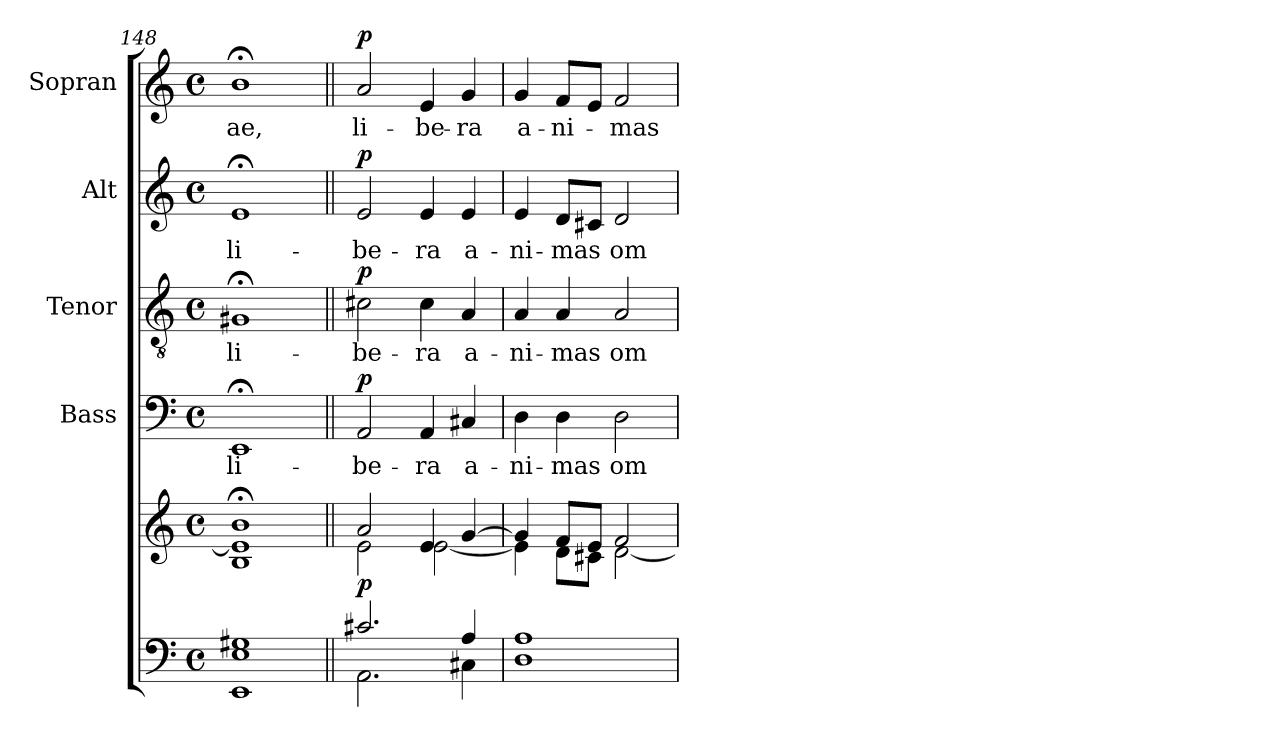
**kern	**kern	**dynam	**kern	**text	**dynam	**kern	**text	**dynam	**kern	**text	**dynam	**kern	**text	**dynam
*part5	*part5	*part5	*part4	*part4	*part4	*part3	*part3	*part3	*part2	*part2	*part2	*part1	*part1	*part1
*staff6	*staff5	*staff5/6	*staff4	*staff4	*staff4	*staff3	*staff3	*staff3	*staff2	*staff2	*staff2	*staff1	*staff1	*staff1
*	*	*	*I"Bass	*	*	*I"Tenor	*	*	*I"Alt	*	*	*I"Sopran	*	*
*	*	*	*I'B.	*	*	*I'T.	*	*	*I'A.	*	*	*I'S.	*	*
*clefF4	*clefG2	*	*clefF4	*	*	*clefGv2	*	*	*clefG2	*	*	*clefG2	*	*
*k[]	*k[]	*	*k[]	*	*	*k[]	*	*	*k[]	*	*	*k[]	*	*
*C:	*C:	*	*C:	*	*	*C:	*	*	*C:	*	*	*C:	*	*
*M4/4	*M4/4	*	*M4/4	*	*	*M4/4	*	*	*M4/4	*	*	*M4/4	*	*
*met(c)	*met(c)	*	*met(c)	*	*	*met(c)	*	*	*met(c)	*	*	*met(c)	*	*
=148	=148	=148	=148	=148	=148	=148	=148	=148	=148	=148	=148	=148	=148	=148
*^	*^	*	*	*	*	*	*	*	*	*	*	*	*	*
*	*	*	*^	*	*	*	*	*	*	*	*	*	*	*	*	*
!	!	!	!	!	!	!	!LO:LY:b	!	!	!LO:LY:b	!	!	!LO:LY:b	!	!	!LO:LY:b	!
1E 1G#X	1EE	1b;<	1B	1e]	.	1EE;<	li-	.	1G#X;<	li-	.	1e;<	li-	.	1b;<	-ae,	.
=149||	=149||	=149||	=149||	=149||	=149||	=149||	=149||	=149||	=149||	=149||	=149||	=149||	=149||	=149||	=149||	=149||	=149||
!	!	!	!	!	!LO:DY:b	!	!LO:LY:b	!LO:DY:a	!	!LO:LY:b	!LO:DY:a	!	!LO:LY:b	!LO:DY:a	!	!LO:LY:b	!LO:DY:a
*	*	*	*v	*v	*	*	*	*	*	*	*	*	*	*	*	*	*
2.c#X/	2.AA\	2a/	2e\	p	2AA/	-be-	p	2c#X\	-be-	p	2e/	-be-	p	2a/	li-	p
!	!	!	!	!	!	!LO:LY:b	!	!	!LO:LY:b	!	!	!LO:LY:b	!	!	!LO:LY:b	!
.	.	4e/	[<2e\	.	4AA/	-ra	.	4c#\	-ra	.	4e/	-ra	.	4e/	-be-	.
!	!	!	!	!	!	!LO:LY:b	!	!	!LO:LY:b	!	!	!LO:LY:b	!	!	!LO:LY:b	!
4A/	4C#X\	[>4g/	.	.	4C#X/	a-	.	4A/	a-	.	4e/	a-	.	4g/	-ra	.
=150	=150	=150	=150	=150	=150	=150	=150	=150	=150	=150	=150	=150	=150	=150	=150	=150
!	!	!	!	!	!	!LO:LY:b	!	!	!LO:LY:b	!	!	!LO:LY:b	!	!	!LO:LY:b	!
1A	1D	4g/]	4e\]	.	4D\	-ni-	.	4A/	-ni-	.	4e/	-ni-	.	4g/	a-	.
!	!	!	!	!	!	!LO:LY:b	!	!	!LO:LY:b	!	!	!LO:LY:b	!	!	!LO:LY:b	!
.	.	8f/L	8d\L	.	4D\	-mas	.	4A/	-mas	.	8d/L	-mas	.	8f/L	-ni-	.
.	.	8e/J	8c#X\J	.	.	.	.	.	.	.	8c#X/J	.	.	8e/J	.	.
!	!	!	!	!	!	!LO:LY:b	!	!	!LO:LY:b	!	!	!LO:LY:b	!	!	!LO:LY:b	!
.	.	2f/	[<2d\	.	2D\	om-	.	2A/	om-	.	2d/	om-	.	2f/	-mas	.
*v	*v	*	*	*	*	*	*	*	*	*	*	*	*	*	*	*
*	*v	*v	*	*	*	*	*	*	*	*	*	*	*	*	*
=	=	=	=	=	=	=	=	=	=	=	=	=	=	=
*-	*-	*-	*-	*-	*-	*-	*-	*-	*-	*-	*-	*-	*-	*-
